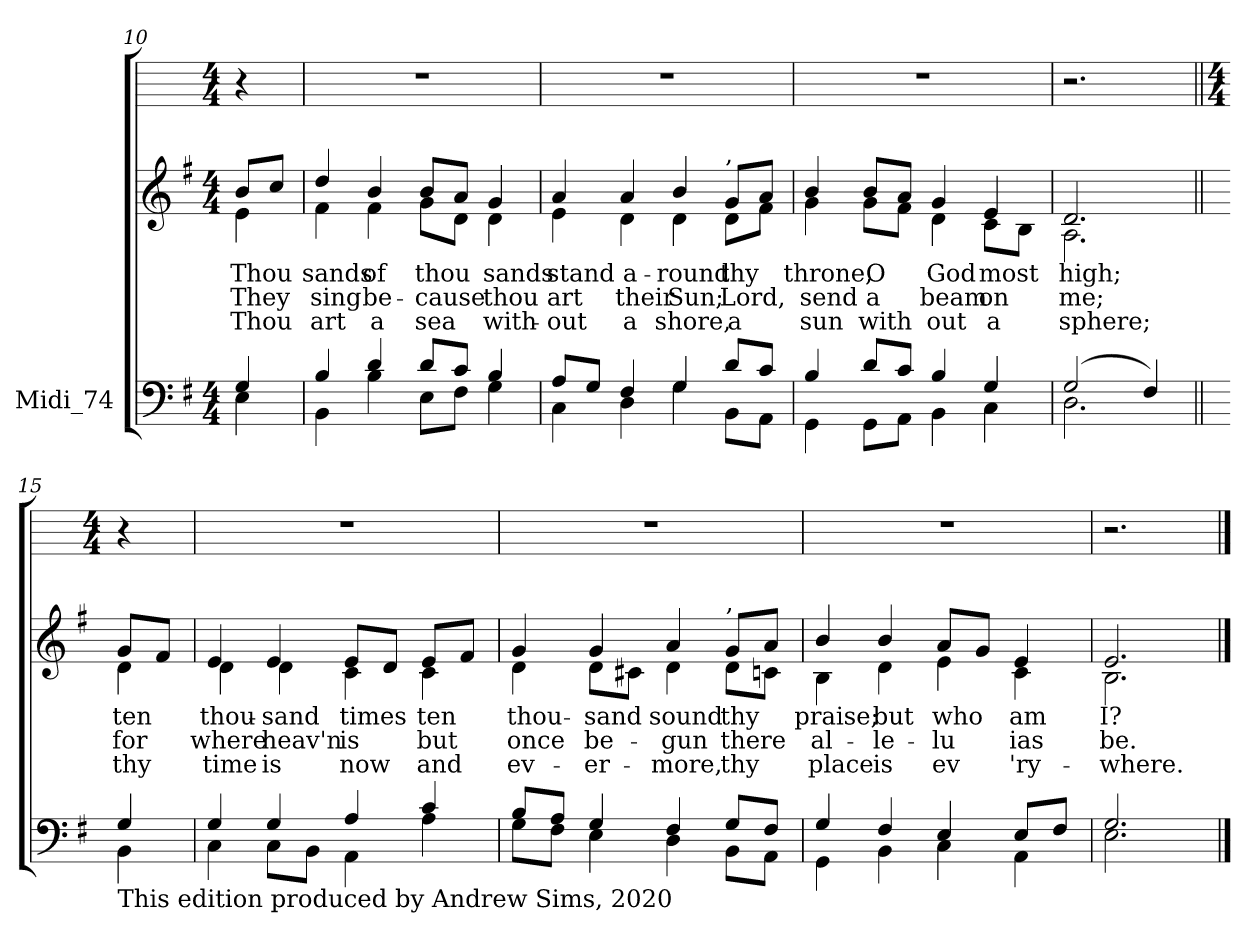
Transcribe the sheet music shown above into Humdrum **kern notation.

**kern	**kern	**text	**text	**text	**kern
*part3	*part2	*part2	*part2	*part2	*part1
*staff3	*staff2	*staff2	*staff2	*staff2	*staff1
*I"Midi_74	*	*	*	*	*
!!LO:LB:g=z
*clefF4	*clefG2	*	*	*	*
*k[f#]	*k[f#]	*	*	*	*
*G:	*G:	*	*	*	*
*M4/4	*M4/4	*	*	*	*M4/4
=10	=10	=10	=10	=10	=10
*^	*	*	*	*	*
!	!	!	!LO:LY:b	!LO:LY:b	!LO:LY:b	!
*	*	*^	*	*	*	*
4G/	4E\	8b/L	4e\	Thou	They	Thou	4r
.	.	8cc/J	.	.	.	.	.
=11	=11	=11	=11	=11	=11	=11	=11
!	!	!	!	!LO:LY:b	!LO:LY:b	!LO:LY:b	!
4B/	4BB\	4dd/	4f#\	-sands	sing	art	1r
!	!	!	!	!LO:LY:b	!LO:LY:b	!LO:LY:b	!
4d/	4B\	4b/	4f#\	of	be-	-a	.
!	!	!	!	!LO:LY:b	!LO:LY:b	!LO:LY:b	!
8dL	8E\L	8b/L	8g\L	thou	cause	sea	.
8cJ	8F#\J	8a/J	8d\J	.	.	.	.
!	!	!	!	!LO:LY:b	!LO:LY:b	!LO:LY:b	!
4B/	4G\	4g/	4d\	sands	thou	with-	.
=12	=12	=12	=12	=12	=12	=12	=12
!	!	!	!	!LO:LY:b	!LO:LY:b	!LO:LY:b	!
8A/L	4C\	4a/	4e\	-stand	art	out	1r
8G/J	.	.	.	.	.	.	.
!	!	!	!	!LO:LY:b	!LO:LY:b	!LO:LY:b	!
4F#/	4D\	4a/	4d\	a-	-their	a	.
!	!	!	!	!LO:LY:b	!LO:LY:b	!LO:LY:b	!
4G/	4G\	4b/	4d\	round	Sun;	shore,	.
!	!	!LO:TX:a:t=,	!	!	!	!	!
!	!	!	!	!LO:LY:b	!LO:LY:b	!LO:LY:b	!
8dL	8BB\L	8g/L	8d\L	thy	Lord,	a	.
8cJ	8AA\J	8a/J	8f#\J	.	.	.	.
=13	=13	=13	=13	=13	=13	=13	=13
!	!	!	!	!LO:LY:b	!LO:LY:b	!LO:LY:b	!
4B/	4GG\	4b/	4g\	throne,	send	sun	1r
!	!	!	!	!LO:LY:b	!LO:LY:b	!LO:LY:b	!
8dL	8GG\L	8b/L	8g\L	O	a	with	.
8cJ	8AA\J	8a/J	8f#\J	.	.	.	.
!	!	!	!	!LO:LY:b	!LO:LY:b	!LO:LY:b	!
4B/	4BB\	4g/	4d\	God	beam	-out	.
!	!	!	!	!LO:LY:b	!LO:LY:b	!LO:LY:b	!
4G/	4C\	4e/	8c\L	most	on	a	.
.	.	.	8B\J	.	.	.	.
=14	=14	=14	=14	=14	=14	=14	=14
!	!	!	!	!LO:LY:b	!LO:LY:b	!LO:LY:b	!
(>2G/	2.D\	2.d/	2.A\	high;	me;	sphere;	2.r
4F#/)	.	.	.	.	.	.	.
!!LO:LB:g=z
=15||	=15||	=15||	=15||	=15||	=15||	=15||	=15||
*	*	*	*	*	*	*	*M4/4
!LO:TX:b:t=This edition produced by Andrew Sims, 2020	!	!	!	!	!	!	!
!	!	!	!	!LO:LY:b	!LO:LY:b	!LO:LY:b	!
4G/	4BB\	8g/L	4d\	ten	for	thy	4r
.	.	8f#/J	.	.	.	.	.
=16	=16	=16	=16	=16	=16	=16	=16
!	!	!	!	!LO:LY:b	!LO:LY:b	!LO:LY:b	!
4G/	4C\	4e/	4d\	thou-	-where	time	1r
!	!	!	!	!LO:LY:b	!LO:LY:b	!LO:LY:b	!
4G/	8C\L	4e/	4d\	sand	heav'n	is	.
.	8BB\J	.	.	.	.	.	.
!	!	!	!	!LO:LY:b	!LO:LY:b	!LO:LY:b	!
4A/	4AA\	8e/L	4c\	times	is	now	.
.	.	8d/J	.	.	.	.	.
!	!	!	!	!LO:LY:b	!LO:LY:b	!LO:LY:b	!
4c/	4A\	8e/L	4c\	ten	but	and	.
.	.	8f#/J	.	.	.	.	.
=17	=17	=17	=17	=17	=17	=17	=17
!	!	!	!	!LO:LY:b	!LO:LY:b	!LO:LY:b	!
8B/L	8G\L	4g/	4d\	thou-	-once	ev-	1r
8A/J	8F#\J	.	.	.	.	.	.
!	!	!	!	!LO:LY:b	!LO:LY:b	!LO:LY:b	!
4G/	4E\	4g/	8d\L	-sand	be-	-er-	.
.	.	.	8c#X\J	.	.	.	.
!	!	!	!	!LO:LY:b	!LO:LY:b	!LO:LY:b	!
4F#/	4D\	4a/	4d\	-sound	gun	more,	.
!	!	!LO:TX:a:t=,	!	!	!	!	!
!	!	!	!	!LO:LY:b	!LO:LY:b	!LO:LY:b	!
8G/L	8BB\L	8g/L	8d\L	thy	there	thy	.
8F#/J	8AA\J	8a/J	8cn\J	.	.	.	.
=18	=18	=18	=18	=18	=18	=18	=18
!	!	!	!	!LO:LY:b	!LO:LY:b	!LO:LY:b	!
4G/	4GG\	4b/	4B\	praise;	al-	-place	1r
!	!	!	!	!LO:LY:b	!LO:LY:b	!LO:LY:b	!
4F#/	4BB\	4b/	4d\	but	le-	-is	.
!	!	!	!	!LO:LY:b	!LO:LY:b	!LO:LY:b	!
4E/	4C\	8a/L	4e\	who	lu	ev	.
.	.	8g/J	.	.	.	.	.
!	!	!	!	!LO:LY:b	!LO:LY:b	!LO:LY:b	!
8E/L	4AA\	4e/	4c\	am	ias	'ry-	.
8F#/J	.	.	.	.	.	.	.
=19	=19	=19	=19	=19	=19	=19	=19
!	!	!	!	!LO:LY:b	!LO:LY:b	!LO:LY:b	!
2.G/	2.E\	2.e/	2.B\	-I?	be.	where.	2.r
*v	*v	*	*	*	*	*	*
*	*v	*v	*	*	*	*
==	==	==	==	==	==
*-	*-	*-	*-	*-	*-
